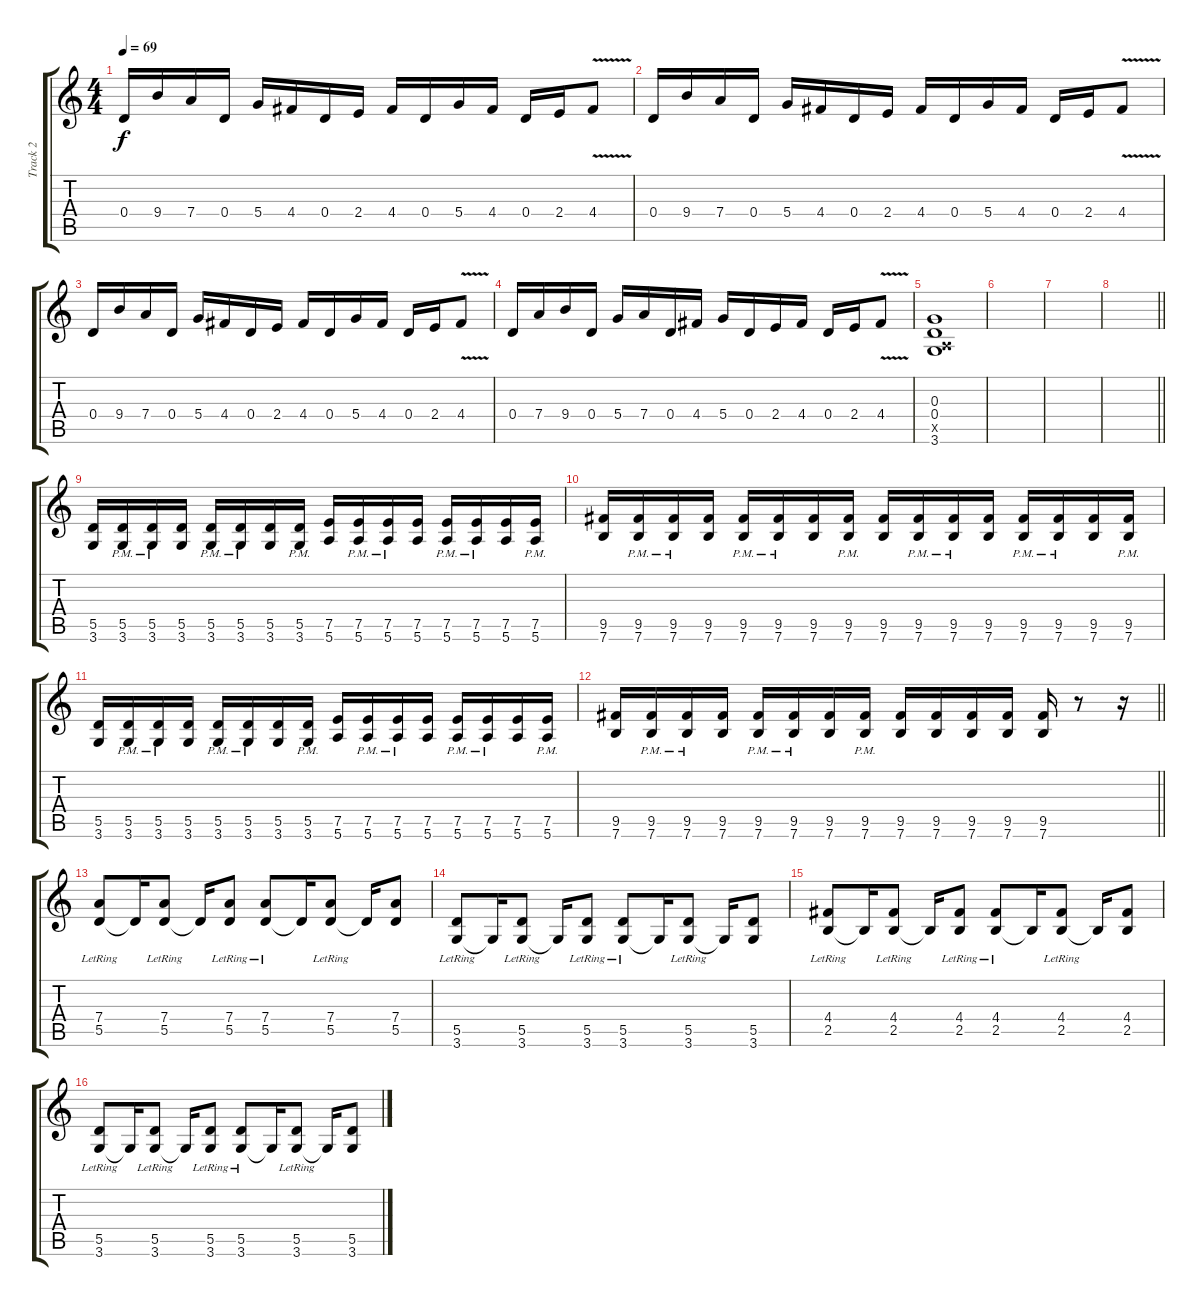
\track ("Track 2" "Track 2") {instrument distortionguitar}
\staff {score tabs}
\tuning (E4 B3 G3 D3 A2 E2) {hide}
\ts (4 4)
\tempo 69
\clef g2
\ks c
0.4.16{dy f} 9.4.16 7.4.16 0.4.16 5.4.16 4.4.16 0.4.16 2.4.16 4.4.16 0.4.16 5.4.16 4.4.16 0.4.16 2.4.16 4.4{v}.8 |
0.4.16 9.4.16 7.4.16 0.4.16 5.4.16 4.4.16 0.4.16 2.4.16 4.4.16 0.4.16 5.4.16 4.4.16 0.4.16 2.4.16 4.4{v}.8 |
0.4.16 9.4.16 7.4.16 0.4.16 5.4.16 4.4.16 0.4.16 2.4.16 4.4.16 0.4.16 5.4.16 4.4.16 0.4.16 2.4.16 4.4{v}.8 |
0.4.16 7.4.16 9.4.16 0.4.16 5.4.16 7.4.16 0.4.16 4.4.16 5.4.16 0.4.16 2.4.16 4.4.16 0.4.16 2.4.16 4.4{v}.8 |
(0.3 0.4 0.5{x} 3.6).1 |
|
|
\barLineRight lightlight
|
(5.5 3.6).16 (5.5{pm} 3.6{pm}).16 (5.5{pm} 3.6{pm}).16 (5.5 3.6).16 (5.5{pm} 3.6{pm}).16 (5.5{pm} 3.6{pm}).16 (5.5 3.6).16 (5.5{pm} 3.6{pm}).16 (7.5 5.6).16 (7.5{pm} 5.6{pm}).16 (7.5{pm} 5.6{pm}).16 (7.5 5.6).16 (7.5{pm} 5.6{pm}).16 (7.5{pm} 5.6{pm}).16 (7.5 5.6).16 (7.5{pm} 5.6{pm}).16 |
(9.5 7.6).16 (9.5{pm} 7.6{pm}).16 (9.5{pm} 7.6{pm}).16 (9.5 7.6).16 (9.5{pm} 7.6{pm}).16 (9.5{pm} 7.6{pm}).16 (9.5 7.6).16 (9.5{pm} 7.6{pm}).16 (9.5 7.6).16 (9.5{pm} 7.6{pm}).16 (9.5{pm} 7.6{pm}).16 (9.5 7.6).16 (9.5{pm} 7.6{pm}).16 (9.5{pm} 7.6{pm}).16 (9.5 7.6).16 (9.5{pm} 7.6{pm}).16 |
(5.5 3.6).16 (5.5{pm} 3.6{pm}).16 (5.5{pm} 3.6{pm}).16 (5.5 3.6).16 (5.5{pm} 3.6{pm}).16 (5.5{pm} 3.6{pm}).16 (5.5 3.6).16 (5.5{pm} 3.6{pm}).16 (7.5 5.6).16 (7.5{pm} 5.6{pm}).16 (7.5{pm} 5.6{pm}).16 (7.5 5.6).16 (7.5{pm} 5.6{pm}).16 (7.5{pm} 5.6{pm}).16 (7.5 5.6).16 (7.5{pm} 5.6{pm}).16 |
\barLineRight lightlight
(9.5 7.6).16 (9.5{pm} 7.6{pm}).16 (9.5{pm} 7.6{pm}).16 (9.5 7.6).16 (9.5{pm} 7.6{pm}).16 (9.5{pm} 7.6{pm}).16 (9.5 7.6).16 (9.5{pm} 7.6{pm}).16 (9.5 7.6).16 (9.5 7.6).16 (9.5 7.6).16 (9.5 7.6).16 (9.5 7.6).16 r.8 r.16 |
(7.4{lr} 5.5{lr}).8 5.5{t}.16 (7.4{lr} 5.5{lr}).8 5.5{t}.16 (7.4{lr} 5.5{lr}).8 (7.4{lr} 5.5{lr}).8 5.5{t}.16 (7.4{lr} 5.5{lr}).8 5.5{t}.16 (7.4 5.5).8 |
(5.5{lr} 3.6{lr}).8 3.6{t}.16 (5.5{lr} 3.6{lr}).8 3.6{t}.16 (5.5{lr} 3.6{lr}).8 (5.5{lr} 3.6{lr}).8 3.6{t}.16 (5.5{lr} 3.6{lr}).8 3.6{t}.16 (5.5 3.6).8 |
(4.4{lr} 2.5{lr}).8 2.5{t}.16 (4.4{lr} 2.5{lr}).8 2.5{t}.16 (4.4{lr} 2.5{lr}).8 (4.4{lr} 2.5{lr}).8 2.5{t}.16 (4.4{lr} 2.5{lr}).8 2.5{t}.16 (4.4 2.5).8 |
(5.5{lr} 3.6{lr}).8 3.6{t}.16 (5.5{lr} 3.6{lr}).8 3.6{t}.16 (5.5{lr} 3.6{lr}).8 (5.5{lr} 3.6{lr}).8 3.6{t}.16 (5.5{lr} 3.6{lr}).8 3.6{t}.16 (5.5 3.6).8
